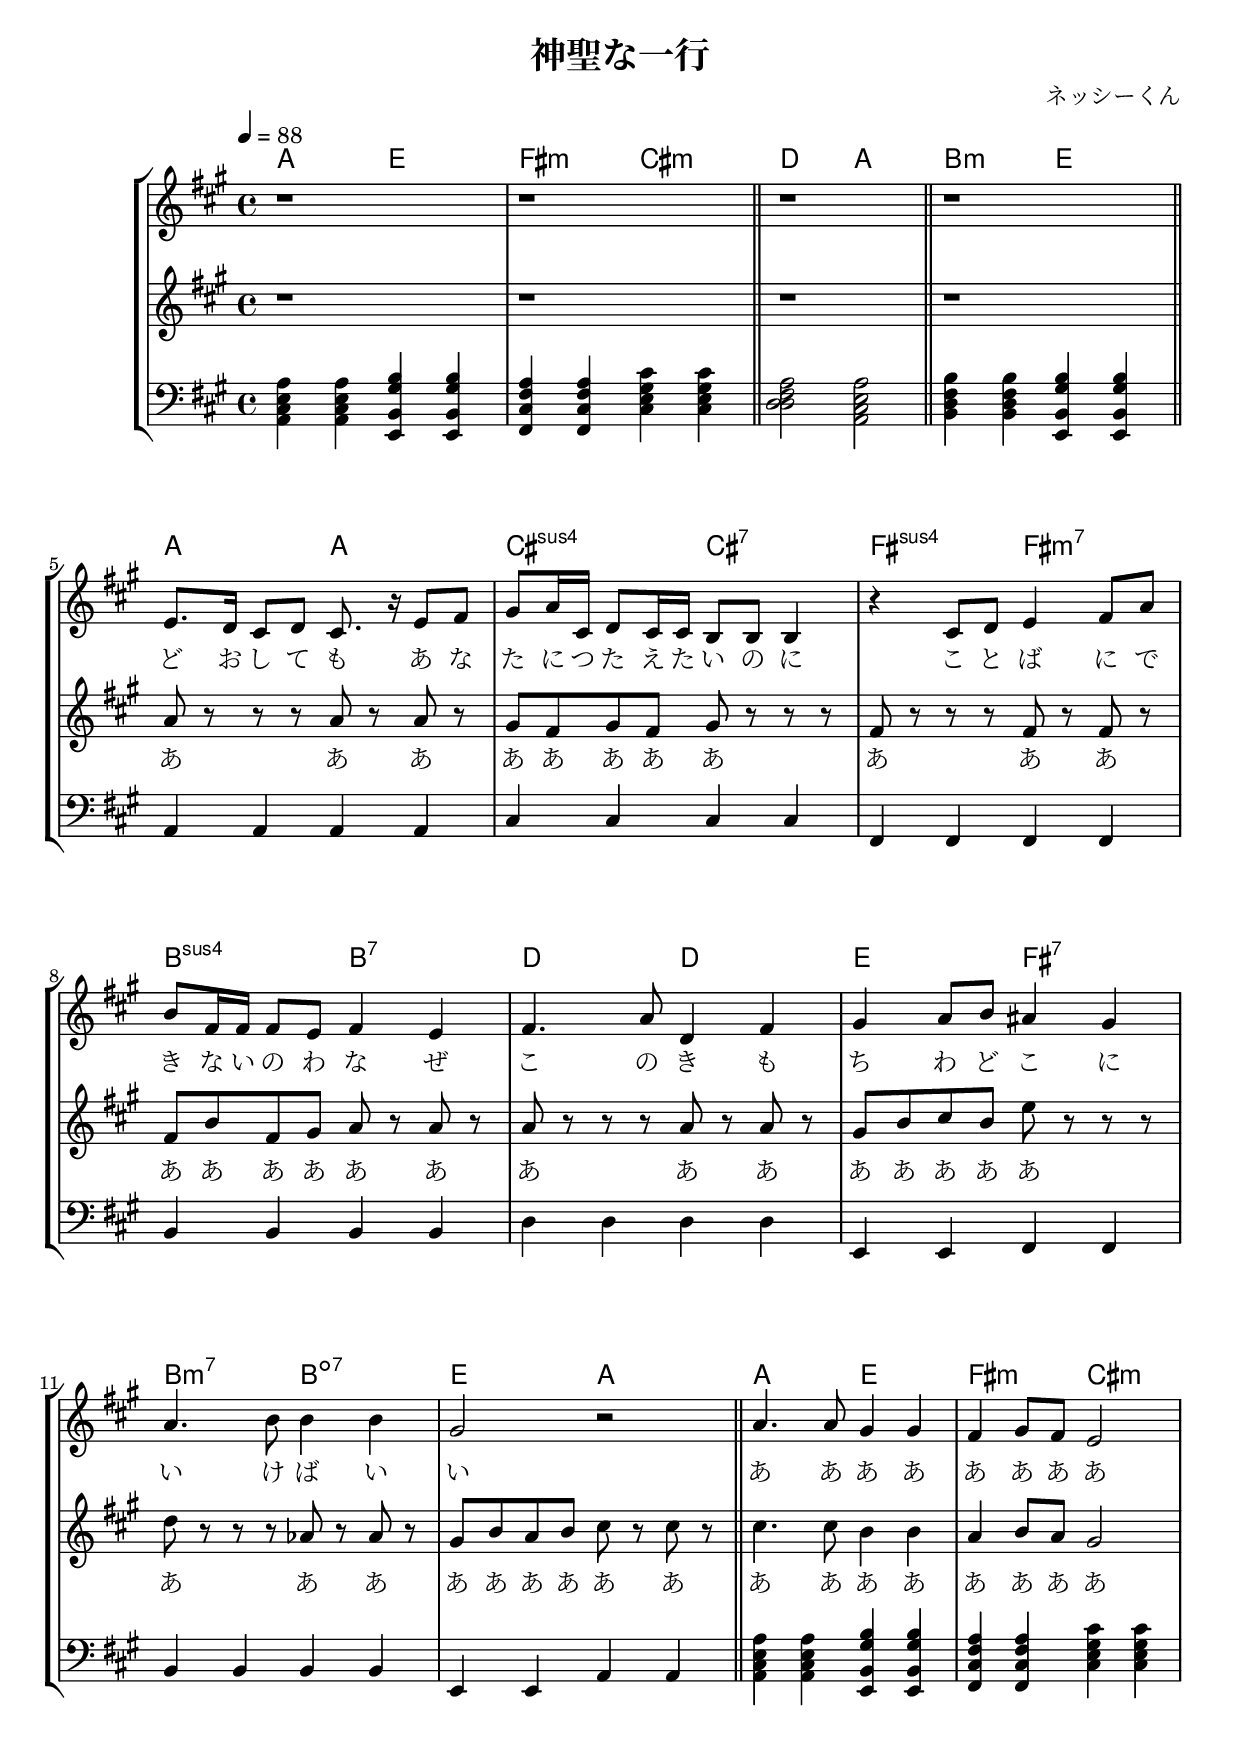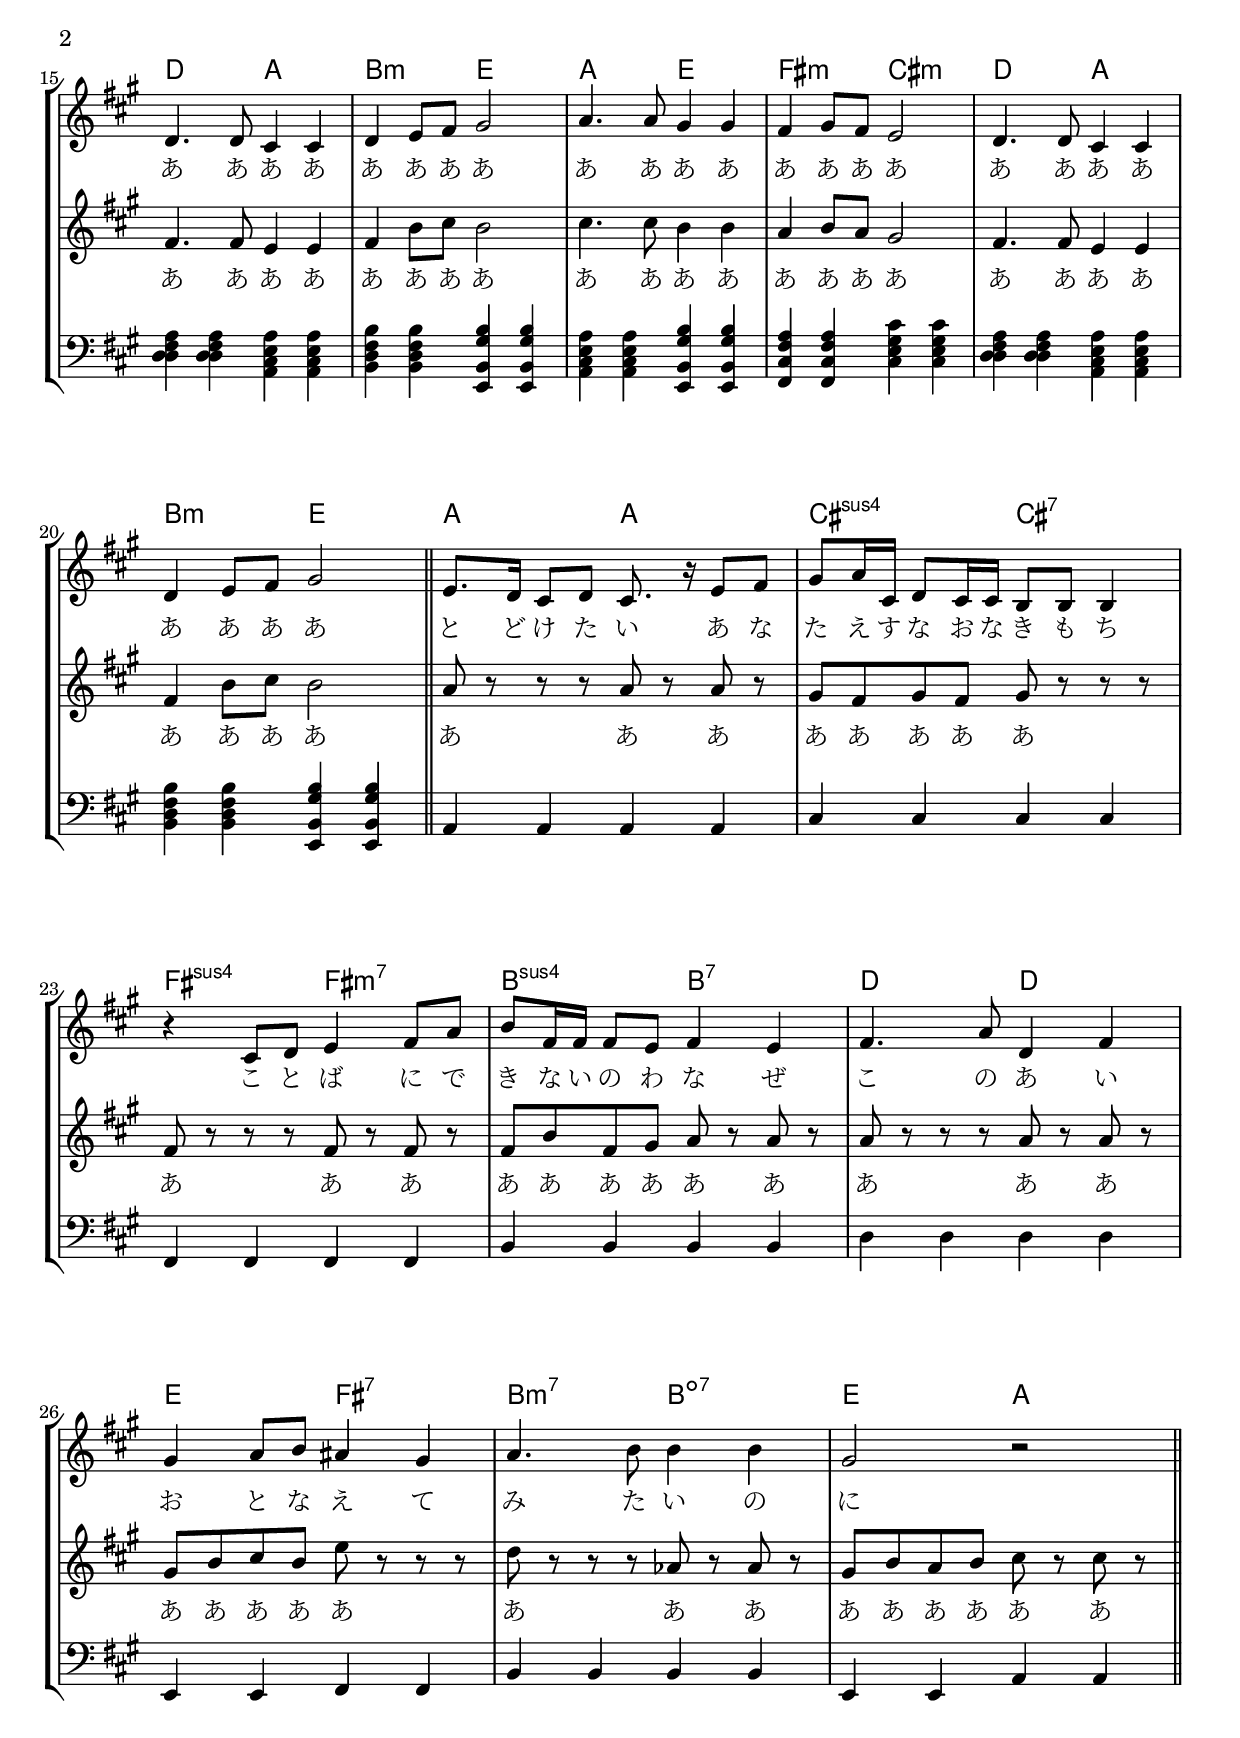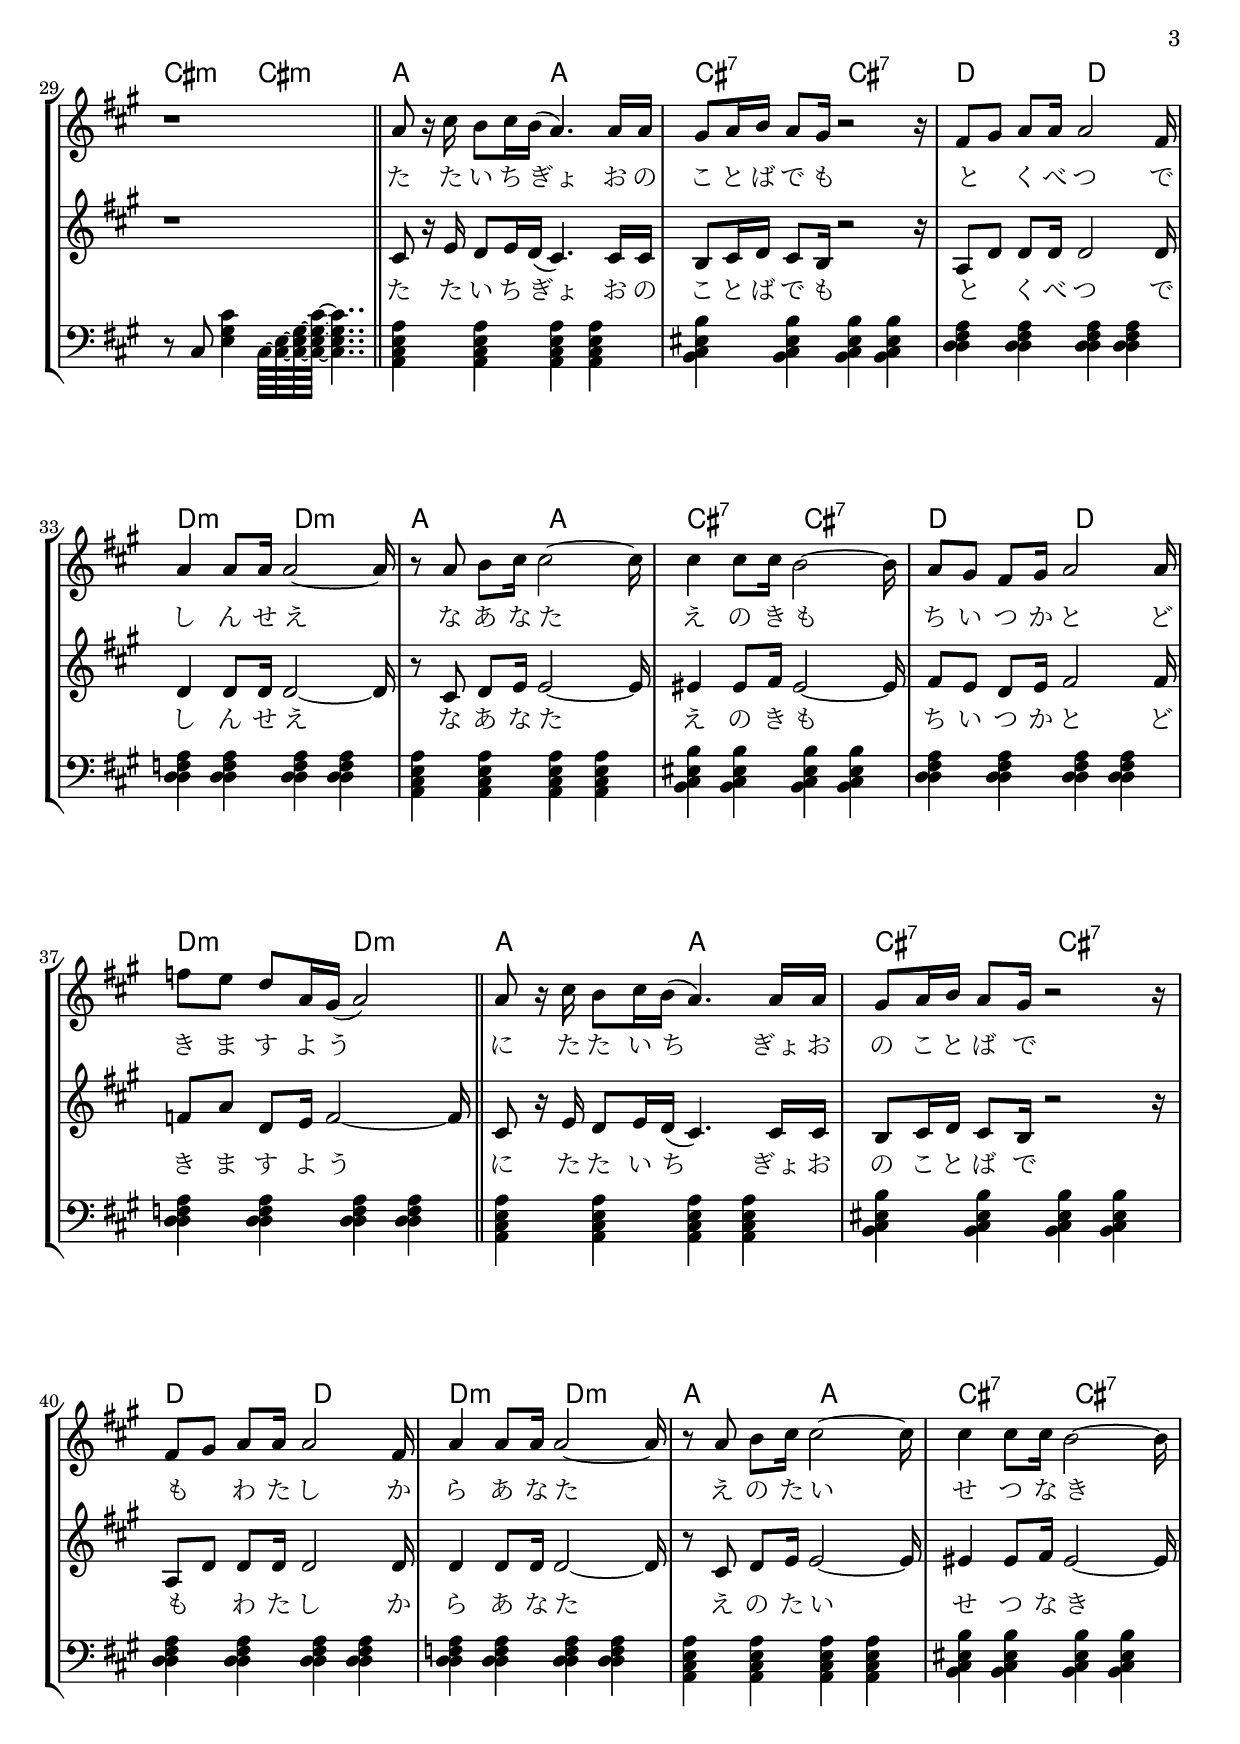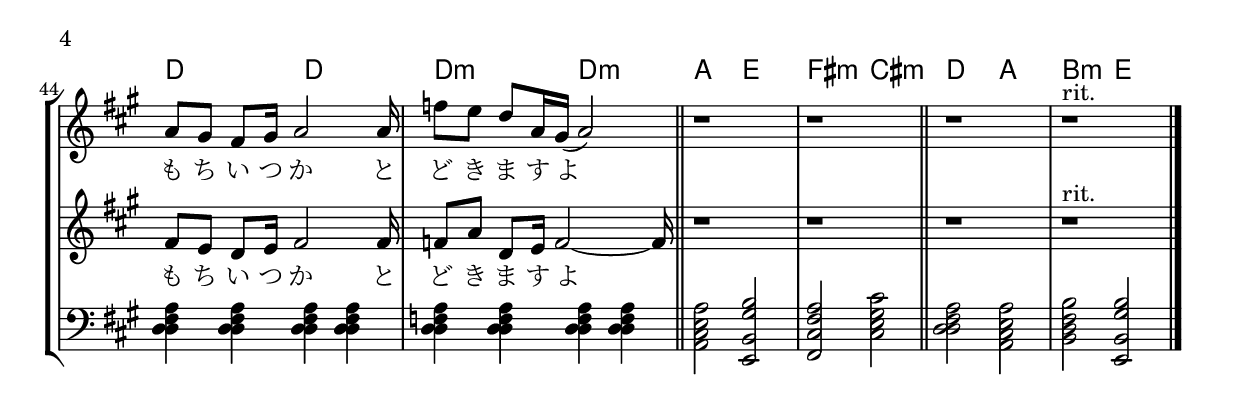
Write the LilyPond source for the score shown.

\version "2.12.1"

\header {
	title = \markup {神聖な一行}
	composer = \markup \center-column {ネッシーくん}
}

harmony = \chordmode {
	a2 e fis:m cis:m 

	d a 

	b:m e 

	a a cis:sus4 cis:7 fis:sus4 fis:min7 b:sus4 b:7 d d e fis:7 b:min7 b:dim7 e a 

	a e fis:m cis:m d a b:m e a e fis:m cis:m d a b:m e 

	a a cis:sus4 cis:7 fis:sus4 fis:min7 b:sus4 b:7 d d e fis:7 b:min7 b:dim7 e a 

	cis:m cis:m 

	a a cis:7 cis:7 d d d:m d:m a a cis:7 cis:7 d d d:m d:m 

	a a cis:7 cis:7 d d d:m d:m a a cis:7 cis:7 d d d:m d:m 

	a e fis:m cis:m 

	d a b:m e 
}

melody = {
	\key a \major
	\tempo 4 = 88
	r1 | r1   
	r1   
	r1   
	\set Staff.midiInstrument = #"fss0.35"
	e'8.  d'16  cis'8  d'8  cis'8.  r16  e'8  fis'8 
	gis'8  a'16  cis'16  d'8  cis'16  cis'16  b8  b8  b4 
	r4  cis'8  d'8  e'4  fis'8  a'8 
	b'8  fis'16  fis'16  fis'8  e'8  fis'4  e'4 
	fis'4.  a'8  d'4  fis'4 
	gis'4  a'8  b'8  ais'4  gis'4 
	a'4.  b'8  b'4  b'4 
	gis'2  r2
	\set Staff.midiInstrument = #"Violin"
	a'4.  a'8  gis'4  gis'4 
	fis'4  gis'8  fis'8  e'2 
	d'4.  d'8  cis'4  cis'4 
	d'4  e'8  fis'8  gis'2 
	a'4.  a'8  gis'4  gis'4 
	fis'4  gis'8  fis'8  e'2 
	d'4.  d'8  cis'4  cis'4 
	d'4  e'8  fis'8  gis'2
	\set Staff.midiInstrument = #"fss0.32"
	e'8.  d'16  cis'8  d'8  cis'8.  r16  e'8  fis'8 
	gis'8  a'16  cis'16  d'8  cis'16  cis'16  b8  b8  b4 
	r4  cis'8  d'8  e'4  fis'8  a'8 
	b'8  fis'16  fis'16  fis'8  e'8  fis'4  e'4 
	fis'4.  a'8  d'4  fis'4 
	gis'4  a'8  b'8  ais'4  gis'4 
	a'4.  b'8  b'4  b'4 
	gis'2  r2
	r1   
	\set Staff.midiInstrument = #"fss0.35"
	a'8  r16  cis''16  b'8  cis''16  b'16  (a'4.)  a'16  a'16 
	gis'8  a'16  b'16  a'8  gis'16  r2~r16 
	fis'8  gis'8  a'8  a'16  a'2  fis'16 
	a'4  a'8  a'16  a'2~a'16 
	r8  a'8  b'8  cis''16  cis''2~cis''16 
	cis''4  cis''8  cis''16  b'2~b'16 
	a'8  gis'8  fis'8  gis'16  a'2  a'16 
	f''8  e''8  d''8  a'16  gis'16  (a'2)
	\set Staff.midiInstrument = #"fss0.35"
	a'8  r16  cis''16  b'8  cis''16  b'16  (a'4.)  a'16  a'16 
	gis'8  a'16  b'16  a'8  gis'16  r2~r16 
	fis'8  gis'8  a'8  a'16  a'2  fis'16 
	a'4  a'8  a'16  a'2~a'16 
	r8  a'8  b'8  cis''16  cis''2~cis''16 
	cis''4  cis''8  cis''16  b'2~b'16 
	a'8  gis'8  fis'8  gis'16  a'2  a'16 
	f''8  e''8  d''8  a'16  gis'16  (a'2)
	r1 | r1   
	r1 | r1^"rit." \bar "|."
}

words = \lyricmode {
	
	
	
	ど  お  し  て  も  あ  な  た  に  つ  た  え  た  い  の  に  こ  と  ば  に  で  き  な  い  の  わ  な  ぜ  こ  の  き  も  ち  わ  ど  こ  に  い  け  ば  い  い  
	あ  あ  あ  あ  あ  あ  あ  あ  あ  あ  あ  あ  あ  あ  あ  あ  あ  あ  あ  あ  あ  あ  あ  あ  あ  あ  あ  あ  あ  あ  あ  あ  
	と  ど  け  た  い  あ  な  た  え  す  な  お  な  き  も  ち  こ  と  ば  に  で  き  な  い  の  わ  な  ぜ  こ  の  あ  い  お  と  な  え  て  み  た  い  の  に  
	
	た  た  い  ち  ぎょ  お  の  こ  と  ば  で  も  と  く  べ  つ  で  し  ん  せ  え  な  あ  な  た  え  の  き  も  ち  い  つ  か  と  ど  き  ま  す  よ  う  に  
	た  た  い  ち  ぎょ  お  の  こ  と  ば  で  も  わ  た  し  か  ら  あ  な  た  え  の  た  い  せ  つ  な  き  も  ち  い  つ  か  と  ど  き  ま  す  よ  う  に  
	
	
}

secondmelody = {
	\key a \major
	\tempo 4 = 88
	r1 | r1   
	r1   
	r1   
	\set Staff.midiInstrument = #"Electric Grand"
	a'8  r8  r8  r8  a'8  r8  a'8  r8 
	gis'8  fis'8  gis'8  fis'8  gis'8  r8  r8  r8 
	fis'8  r8  r8  r8  fis'8  r8  fis'8  r8 
	fis'8  b'8  fis'8  gis'8  a'8  r8  a'8  r8 
	a'8  r8  r8  r8  a'8  r8  a'8  r8 
	gis'8  b'8  cis''8  b'8  e''8  r8  r8  r8 
	d''8  r8  r8  r8  as'8  r8  as'8  r8 
	gis'8  b'8  a'8  b'8  cis''8  r8  cis''8  r8
	\set Staff.midiInstrument = #"Viola"
	cis''4.  cis''8  b'4  b'4 
	a'4  b'8  a'8  gis'2 
	fis'4.  fis'8  e'4  e'4 
	fis'4  b'8  cis''8  b'2 
	cis''4.  cis''8  b'4  b'4 
	a'4  b'8  a'8  gis'2 
	fis'4.  fis'8  e'4  e'4 
	fis'4  b'8  cis''8  b'2
	\set Staff.midiInstrument = #"Electric Grand"
	a'8  r8  r8  r8  a'8  r8  a'8  r8 
	gis'8  fis'8  gis'8  fis'8  gis'8  r8  r8  r8 
	fis'8  r8  r8  r8  fis'8  r8  fis'8  r8 
	fis'8  b'8  fis'8  gis'8  a'8  r8  a'8  r8 
	a'8  r8  r8  r8  a'8  r8  a'8  r8 
	gis'8  b'8  cis''8  b'8  e''8  r8  r8  r8 
	d''8  r8  r8  r8  as'8  r8  as'8  r8 
	gis'8  b'8  a'8  b'8  cis''8  r8  cis''8  r8
	r1   
	\set Staff.midiInstrument = #"fss0.32"
	cis'8  r16  e'16  d'8  e'16  d'16  (cis'4.)  cis'16  cis'16 
	b8  cis'16  d'16  cis'8  b16  r2~r16 
	a8  d'8  d'8  d'16  d'2  d'16 
	d'4  d'8  d'16  d'2~d'16 
	r8  cis'8  d'8  e'16  e'2~e'16 
	eis'4  eis'8  fis'16  eis'2~eis'16 
	fis'8  e'8  d'8  e'16  fis'2  fis'16 
	f'8  a'8  d'8  e'16  f'2~f'16
	\set Staff.midiInstrument = #"fss0.32"
	cis'8  r16  e'16  d'8  e'16  d'16  (cis'4.)  cis'16  cis'16 
	b8  cis'16  d'16  cis'8  b16  r2~r16 
	a8  d'8  d'8  d'16  d'2  d'16 
	d'4  d'8  d'16  d'2~d'16 
	r8  cis'8  d'8  e'16  e'2~e'16 
	eis'4  eis'8  fis'16  eis'2~eis'16 
	fis'8  e'8  d'8  e'16  fis'2  fis'16 
	f'8  a'8  d'8  e'16  f'2~f'16
	r1 | r1   
	r1 | r1^"rit." \bar "|."
}

secondwords = \lyricmode {
	
	
	
	あ  あ  あ  あ  あ  あ  あ  あ  あ  あ  あ  あ  あ  あ  あ  あ  あ  あ  あ  あ  あ  あ  あ  あ  あ  あ  あ  あ  あ  あ  あ  あ  あ  あ  
	あ  あ  あ  あ  あ  あ  あ  あ  あ  あ  あ  あ  あ  あ  あ  あ  あ  あ  あ  あ  あ  あ  あ  あ  あ  あ  あ  あ  あ  あ  あ  あ  
	あ  あ  あ  あ  あ  あ  あ  あ  あ  あ  あ  あ  あ  あ  あ  あ  あ  あ  あ  あ  あ  あ  あ  あ  あ  あ  あ  あ  あ  あ  あ  あ  あ  あ  
	
	た  た  い  ち  ぎょ  お  の  こ  と  ば  で  も  と  く  べ  つ  で  し  ん  せ  え  な  あ  な  た  え  の  き  も  ち  い  つ  か  と  ど  き  ま  す  よ  う  に  
	た  た  い  ち  ぎょ  お  の  こ  と  ば  で  も  わ  た  し  か  ら  あ  な  た  え  の  た  い  せ  つ  な  き  も  ち  い  つ  か  と  ど  き  ま  す  よ  う  に  
	
	
}

tempochange = {
	\tempo 4 = 88
	r1 | r1 \bar "||"
	\tempo 4 = 88
	r1 \bar "||"
	\tempo 4 = 88
	r1 \bar "||"
	\tempo 4 = 88
	r1 | r1 | r1 | r1 | r1 | r1 | r1 | r1 \bar "||"
	\tempo 4 = 88
	r1 | r1 | r1 | r1 | r1 | r1 | r1 | r1 \bar "||"
	\tempo 4 = 88
	r1 | r1 | r1 | r1 | r1 | r1 | r1 | r1 \bar "||"
	\tempo 4 = 88
	r1 \bar "||"
	\tempo 4 = 88
	r1 | r1 | r1 | r1 | r1 | r1 | r1 | r1 \bar "||"
	\tempo 4 = 88
	r1 | r1 | r1 | r1 | r1 | r1 | r1 | r1 \bar "||"
	\tempo 4 = 88
	r1 | r1 \bar "||"
	\tempo 4 = 88
	r1 | \tempo 4 = 66 r2 \tempo 4 = 58 r2 \bar "|."
}

mainacc = {
	\clef bass
	\set Staff.midiInstrument = #"String Ensemble 1"
	\key a \major
	\tempo 4 = 88
	<a, cis e a>4 <a, cis e a>4
	<e, b, gis b>4 <e, b, gis b>4
	<fis, cis fis a>4 <fis, cis fis a>4
	<cis e gis cis'>4 <cis e gis cis'>4
	\bar "||"

	\set Staff.midiInstrument = #"String Ensemble 1"
	<d d fis a>2
	<a, cis e a>2
	\bar "||"

	\set Staff.midiInstrument = #"String Ensemble 1"
	<d b, fis b>4 <d b, fis b>4
	<e, b, gis b>4 <e, b, gis b>4
	\bar "||"

	\set Staff.midiInstrument = #"Contrabass"
	a,4 a,4
	a,4 a,4
	cis4 cis4
	cis4 cis4
	fis,4 fis,4
	fis,4 fis,4
	b,4 b,4
	b,4 b,4
	d4 d4
	d4 d4
	e,4 e,4
	fis,4 fis,4
	b,4 b,4
	b,4 b,4
	e,4 e,4
	a,4 a,4
	\bar "||"

	\set Staff.midiInstrument = #"String Ensemble 1"
	<a, cis e a>4 <a, cis e a>4
	<e, b, gis b>4 <e, b, gis b>4
	<fis, cis fis a>4 <fis, cis fis a>4
	<cis e gis cis'>4 <cis e gis cis'>4
	<d d fis a>4 <d d fis a>4
	<a, cis e a>4 <a, cis e a>4
	<d b, fis b>4 <d b, fis b>4
	<e, b, gis b>4 <e, b, gis b>4
	<a, cis e a>4 <a, cis e a>4
	<e, b, gis b>4 <e, b, gis b>4
	<fis, cis fis a>4 <fis, cis fis a>4
	<cis e gis cis'>4 <cis e gis cis'>4
	<d d fis a>4 <d d fis a>4
	<a, cis e a>4 <a, cis e a>4
	<d b, fis b>4 <d b, fis b>4
	<e, b, gis b>4 <e, b, gis b>4
	\bar "||"

	\set Staff.midiInstrument = #"Contrabass"
	a,4 a,4
	a,4 a,4
	cis4 cis4
	cis4 cis4
	fis,4 fis,4
	fis,4 fis,4
	b,4 b,4
	b,4 b,4
	d4 d4
	d4 d4
	e,4 e,4
	fis,4 fis,4
	b,4 b,4
	b,4 b,4
	e,4 e,4
	a,4 a,4
	\bar "||"

	\set Staff.midiInstrument = #"Acoustic grand"
	r8 cis8 <e gis cis'>4
	cis64~ <cis~ e~> <cis~ e~ gis~> <cis e gis cis'>~ <cis e gis cis'>4..
	\bar "||"

	\set Staff.midiInstrument = #"String Ensemble 1"
	<a, cis e a>4 <a, cis e a>4
	<a, cis e a>4 <a, cis e a>4
	<cis b, eis b>4 <cis b, eis b>4
	<cis b, eis b>4 <cis b, eis b>4
	<d d fis a>4 <d d fis a>4
	<d d fis a>4 <d d fis a>4
	<d d f a>4 <d d f a>4
	<d d f a>4 <d d f a>4
	<a, cis e a>4 <a, cis e a>4
	<a, cis e a>4 <a, cis e a>4
	<cis b, eis b>4 <cis b, eis b>4
	<cis b, eis b>4 <cis b, eis b>4
	<d d fis a>4 <d d fis a>4
	<d d fis a>4 <d d fis a>4
	<d d f a>4 <d d f a>4
	<d d f a>4 <d d f a>4
	\bar "||"

	\set Staff.midiInstrument = #"String Ensemble 1"
	<a, cis e a>4 <a, cis e a>4
	<a, cis e a>4 <a, cis e a>4
	<cis b, eis b>4 <cis b, eis b>4
	<cis b, eis b>4 <cis b, eis b>4
	<d d fis a>4 <d d fis a>4
	<d d fis a>4 <d d fis a>4
	<d d f a>4 <d d f a>4
	<d d f a>4 <d d f a>4
	<a, cis e a>4 <a, cis e a>4
	<a, cis e a>4 <a, cis e a>4
	<cis b, eis b>4 <cis b, eis b>4
	<cis b, eis b>4 <cis b, eis b>4
	<d d fis a>4 <d d fis a>4
	<d d fis a>4 <d d fis a>4
	<d d f a>4 <d d f a>4
	<d d f a>4 <d d f a>4
	\bar "||"

	\set Staff.midiInstrument = #"String Ensemble 1"
	<a, cis e a>2
	<e, b, gis b>2
	<fis, cis fis a>2
	<cis e gis cis'>2
	\bar "||"

	\set Staff.midiInstrument = #"String Ensemble 1"
	<d d fis a>2
	<a, cis e a>2
	<d b, fis b>2
	<e, b, gis b>2
	\bar "|."
}

subacc = {
	\clef bass
	\set Staff.midiInstrument = #"Piccolo"
	\key a \major
	\tempo 4 = 88
	a,8 cis8 e8 a8
	e,8 b,8 gis8 b8
	fis,8 cis8 fis8 a8
	cis8 e8 gis8 cis'8
	\bar "||"

	\set Staff.midiInstrument = #"Piccolo"
	d8 a fis d
	a,8 a e cis
	\bar "||"

	\set Staff.midiInstrument = #"Piccolo"
	d8 b fis b,
	e,8 b gis b,
	\bar "||"

	\set Staff.midiInstrument = #"Pan Flute"
	a,16 <cis e a>16 <cis e a>16 a,16   <cis e a>16 <cis e a>16 a,16 <cis e a>16
	a,16 <cis e a>16 <cis e a>16 a,16   <cis e a>16 <cis e a>16 a,16 <cis e a>16
	cis16 <fis gis cis'>16 <fis gis cis'>16 cis16   <fis gis cis'>16 <fis gis cis'>16 cis16 <fis gis cis'>16
	cis16 <b, eis b>16 <b, eis b>16 cis16   <b, eis b>16 <b, eis b>16 cis16 <b, eis b>16
	fis,16 <cis fis b>16 <cis fis b>16 fis,16   <cis fis b>16 <cis fis b>16 fis,16 <cis fis b>16
	fis,16 <cis e a>16 <cis e a>16 fis,16   <cis e a>16 <cis e a>16 fis,16 <cis e a>16
	b,16 <e fis b>16 <e fis b>16 b,16   <e fis b>16 <e fis b>16 b,16 <e fis b>16
	b,16 <b, dis a>16 <b, dis a>16 b,16   <b, dis a>16 <b, dis a>16 b,16 <b, dis a>16
	d16 <d fis a>16 <d fis a>16 d16   <d fis a>16 <d fis a>16 d16 <d fis a>16
	d16 <d fis a>16 <d fis a>16 d16   <d fis a>16 <d fis a>16 d16 <d fis a>16
	e,16 <b, gis b>16 <b, gis b>16 e,16   <b, gis b>16 <b, gis b>16 e,16 <b, gis b>16
	fis,16 <cis e ais>16 <cis e ais>16 fis,16   <cis e ais>16 <cis e ais>16 fis,16 <cis e ais>16
	b,16 <b, d a>16 <b, d a>16 b,16   <b, d a>16 <b, d a>16 b,16 <b, d a>16
	b,16 <d f b>16 <d f b>16 b,16   <d f b>16 <d f b>16 b,16 <d f b>16
	e,16 <b, gis b>16 <b, gis b>16 e,16   <b, gis b>16 <b, gis b>16 e,16 <b, gis b>16
	a,16 <cis e a>16 <cis e a>16 a,16   <cis e a>16 <cis e a>16 a,16 <cis e a>16
	\bar "||"

	\set Staff.midiInstrument = #"Piccolo"
	a,8 a e a
	e,8 b gis b
	fis,8 a fis a
	cis8 cis' gis cis'
	d8 a fis a
	a,8 a e a
	d8 b fis b
	e,8 b gis b
	a,8 a e a
	e,8 b gis b
	fis,8 a fis a
	cis8 cis' gis cis'
	d8 a fis a
	a,8 a e a
	d8 b fis b
	e,8 b gis b
	\bar "||"

	\set Staff.midiInstrument = #"Pan Flute"
	a,4 <cis e a>4
	a,4 <cis e a>4
	cis4 <fis gis cis'>4
	cis4 <b, eis b>4
	fis,4 <cis fis b>4
	fis,4 <cis e a>4
	b,4 <e fis b>4
	b,4 <b, dis a>4
	d4 <d fis a>4
	d4 <d fis a>4
	e,4 <b, gis b>4
	fis,4 <cis e ais>4
	b,4 <b, d a>4
	b,4 <d f b>4
	e,4 <b, gis b>4
	a,4 <cis e a>4
	\bar "||"

	\set Staff.midiInstrument = #"Acoustic grand"
	r2
	r2
	\bar "||"

	\set Staff.midiInstrument = #"Piccolo"
	a,8 cis16 a e a cis8
	<a, cis e a>2
	cis8 b,16 b eis b b,8
	<cis b, eis b>2
	d8 d16 a fis a d8
	<d d fis a>2
	d8 d16 a f a d8
	<d d f a>2
	a,8 cis16 a e a cis8
	<a, cis e a>2
	cis8 b,16 b eis b b,8
	<cis b, eis b>2
	d8 d16 a fis a d8
	<d d fis a>2
	d8 d16 a f a d8
	<d d f a>2
	\bar "||"

	\set Staff.midiInstrument = #"Piccolo"
	a,8 cis16 a e a cis8
	<a, cis e a>2
	cis8 b,16 b eis b b,8
	<cis b, eis b>2
	d8 d16 a fis a d8
	<d d fis a>2
	d8 d16 a f a d8
	<d d f a>2
	a,8 cis16 a e a cis8
	<a, cis e a>2
	cis8 b,16 b eis b b,8
	<cis b, eis b>2
	d8 d16 a fis a d8
	<d d fis a>2
	d8 d16 a f a d8
	<d d f a>2
	\bar "||"

	\set Staff.midiInstrument = #"Acoustic grand"
	r2
	r2
	r2
	r2
	\bar "||"

	\set Staff.midiInstrument = #"Acoustic grand"
	r2
	r2
	r2
	r2
	\bar "|."
}

percA = {
	\drummode {
	r1 |r1 \bar "||"
	r1 \bar "||"
	bd2 r8 bd4 bd8  \bar "||"
	hh8 hh8 hh8 hh8 hh8 hh8 hh8 hh8  |hh8 hh8 hh8 hh8 hh8 hh8 hh8 hh8  |hh8 hh8 hh8 hh8 hh8 hh8 hh8 hh8  |hh8 hh8 hh8 hh8 hh8 hh8 hh8 hh8  |hh8 hh8 hh8 hh8 hh8 hh8 hh8 hh8  |hh8 hh8 hh8 hh8 hh8 hh8 hh8 hh8  |hh8 hh8 hh8 hh8 hh8 hh8 hh8 hh8  |hh8 hh8 hh8 hh8 hh8 hh8 hh4  \bar "||"
	hh8 hh8 hh8 hh8 hh8 hh8 hh8 hh8  |hh8 hh8 hh8 hh8 hh8 hh8 hh8 hh8  |hh8 hh8 hh8 hh8 hh8 hh8 hh8 hh8  |hh8 hh8 hh8 hh8 hh8 hh8 hh8 hh8  |hh8 hh8 hh8 hh8 hh8 hh8 hh8 hh8  |hh8 hh8 hh8 hh8 hh8 hh8 hh8 hh8  |hh8 hh8 hh8 hh8 hh8 hh8 hh8 hh8  |hh8 hh8 hh8 hh8 hh8 hh8 hh4  \bar "||"
	hh8 hh8 hh8 hh8 hh8 hh8 hh8 hh8  |hh8 hh8 hh8 hh8 hh8 hh8 hh8 hh8  |hh8 hh8 hh8 hh8 hh8 hh8 hh8 hh8  |hh8 hh8 hh8 hh8 hh8 hh8 hh8 hh8  |hh8 hh8 hh8 hh8 hh8 hh8 hh8 hh8  |hh8 hh8 hh8 hh8 hh8 hh8 hh8 hh8  |hh8 hh8 hh8 hh8 hh8 hh8 hh8 hh8  |hh8 hh8 hh8 hh8 hh8 hh8 hh4  \bar "||"
	hh8 hh8 hh8 hh8 hh8 hh8 hh4  \bar "||"
	cymr4 cymr4 cymr4 cymr4  |cymr4 cymr8 cymr16 cymr16 cymr4 cymr4  |cymr4 cymr4 cymr4 cymr4  |cymr4 cymr2.  |cymr4 cymr4 cymr4 cymr4  |cymr4 cymr8 cymr16 cymr16 cymr4 cymr4  |cymr4 cymr4 cymr4 cymr4  |cymr4 cymr2.  \bar "||"
	r8 hho8 hho8 hho8 hho8 hho8 hho8 hho8  |hho8 hho8 hho8 hho8 hho8 hho8 hho8 hho8  |r8 hho8 hho8 hho8 hho8 hho8 hho8 hho8  |hho8 hho8 hho8 hho8 hho2  |r8 hho8 hho8 hho8 hho8 hho8 hho8 hho8  |hho8 hho8 hho8 hho8 hho8 hho8 hho8 hho8  |r8 hho8 hho8 hho8 hho8 hho8 hho8 hho8  |hho8 hho8 hho2.  \bar "||"
	r8 hho8 hho8 hho8 hho8 hho8 hho8 hho8  |hho8 hho8 hho2.  \bar "||"
	r1 |r1 \bar "|."
	}
}

percB = {
	\drummode {
	r1 |r1 \bar "||"
	r1 \bar "||"
	r4. ss4. ss4  \bar "||"
	bd4. bd8 bd4. bd8  |bd4. bd8 bd4. bd8  |bd4. bd8 bd4. bd8  |bd4. bd8 bd4. bd8  |bd4. bd8 bd4. bd8  |bd4. bd8 bd4. bd8  |bd4. bd8 bd4. bd8  |bd4. bd8 bd2  \bar "||"
	bd4. bd8 bd4. bd8  |bd4. bd8 bd4. bd8  |bd4. bd8 bd4. bd8  |bd4. bd8 bd4. bd8  |bd4. bd8 bd4. bd8  |bd4. bd8 bd4. bd8  |bd4. bd8 bd4. bd8  |bd4. bd8 bd2  \bar "||"
	bd4. bd8 bd4. bd8  |bd4. bd8 bd4. bd8  |bd4. bd8 bd4. bd8  |bd4. bd8 bd4. bd8  |bd4. bd8 bd4. bd8  |bd4. bd8 bd4. bd8  |bd4. bd8 bd4. bd8  |bd4. bd8 bd2  \bar "||"
	bd4. bd8 bd2  \bar "||"
	r2 sn2  |r2 sn2  |r2 sn2  |r8 sn8 sn2.  |r2 sn2  |r2 sn2  |r2 sn2  |r8 sn8 sn2.  \bar "||"
	r8 sn4 sn4 sn4 sn8  |r8 sn4 sn4 sn4 sn8  |r8 sn4 sn4 sn4 sn8  |r8 sn4 sn8 sn8 sn16 sn4 r16  |r8 sn4 sn4 sn4 sn8  |r8 sn4 sn4 sn4 sn8  |r8 sn4 sn4 sn4 sn8  |r8 sn8. sn16 sn8 sn16 sn16 sn16 sn8. sn8  \bar "||"
	r8 sn4 sn4 sn4 sn8  |r8 sn8. sn16 sn8 sn16 sn16 sn16 sn8. sn8  \bar "||"
	r1 |r1 \bar "|."
	}
}

percC = {
	\drummode {
	r1 |r1 \bar "||"
	r1 \bar "||"
	cymr8 cymr8 cymr8 cymr8 cymr8 cymr8 cymr8 cymr8  \bar "||"
	r8 ss4 ss8 ss4. ss8  |r8 ss4 ss8 ss2  |r8 ss4 ss8 ss4. ss8  |r8 ss4 ss8 ss4. ss8  |r8 ss4 ss8 ss4. ss8  |r8 ss4 ss8 ss2  |r8 ss4 ss8 ss4. ss8  |r8 ss4 ss8 ss2  \bar "||"
	r8 ss4 ss8 ss4. ss8  |r8 ss4 ss8 ss2  |r8 ss4 ss8 ss4. ss8  |r8 ss4 ss8 ss4. ss8  |r8 ss4 ss8 ss4. ss8  |r8 ss4 ss8 ss2  |r8 ss4 ss8 ss4. ss8  |r8 ss4 ss8 ss2  \bar "||"
	r8 ss4 ss8 ss4. ss8  |r8 ss4 ss8 ss2  |r8 ss4 ss8 ss4. ss8  |r8 ss4 ss8 ss4. ss8  |r8 ss4 ss8 ss4. ss8  |r8 ss4 ss8 ss2  |r8 ss4 ss8 ss4. ss8  |r8 ss4 ss8 ss2  \bar "||"
	r8 ss4 ss8 ss2  \bar "||"
	bd2. r8 bd8  |bd2. r8 bd8  |bd2. r8 bd8  |bd4. bd8 bd4. bd8  |bd2. r8 bd8  |bd2. r8 bd8  |bd2. r8 bd8  |bd2 r8 bd4.  \bar "||"
	bd4 bd4 bd8. bd8 bd8.  |bd4 bd4 bd8. bd8 bd8.  |bd4 bd4 bd8. bd8 bd8.  |bd4 bd4 r16 bd4. r16  |bd4 bd4 bd8. bd8 bd8.  |bd4 bd4 bd8. bd8 bd8.  |bd4 bd4 bd8. bd8 bd8.  |bd8 bd8 bd8. bd8. bd8 bd8 bd8  \bar "||"
	bd4 bd4 bd8. bd8 bd8.  |bd8 bd8 bd8. bd8. bd8 bd8 bd8  \bar "||"
	r1 |r1 \bar "|."
	}
}

percD = {
	\drummode {
	r1 |r1 \bar "||"
	r1 \bar "||"
	r1 \bar "||"
	r8 hhp2 r8 hhp4  |r8 hhp2 r8 hhp4  |r8 hhp2 r8 hhp4  |r8 hhp2 r8 hhp4  |r8 hhp2 r8 hhp4  |r8 hhp2 r8 hhp4  |r8 hhp2 r8 hhp4  |r8 hhp2 r8 hhp4  \bar "||"
	r8 hhp2 r8 hhp4  |r8 hhp2 r8 hhp4  |r8 hhp2 r8 hhp4  |r8 hhp2 r8 hhp4  |r8 hhp2 r8 hhp4  |r8 hhp2 r8 hhp4  |r8 hhp2 r8 hhp4  |r8 hhp2 r8 hhp4  \bar "||"
	r8 hhp2 r8 hhp4  |r8 hhp2 r8 hhp4  |r8 hhp2 r8 hhp4  |r8 hhp2 r8 hhp4  |r8 hhp2 r8 hhp4  |r8 hhp2 r8 hhp4  |r8 hhp2 r8 hhp4  |r8 hhp2 r8 hhp4  \bar "||"
	r8 hhp2 r8 hhp4  \bar "||"
	r1 |r1 |r1 |r2 r8 tommh8 tommh4  |r1 |r1 |r1 |r8. tommh8. tommh2 r8  \bar "||"
	cymc1  |r1  |cymc1  |r1  |cymc1  |r1  |cymc1  |r1  \bar "||"
	cymc1  |r1  \bar "||"
	r1 |r1 \bar "|."
	}
}

percE = {
	\drummode {
	r1 |r1 \bar "||"
	r1 \bar "||"
	r1 \bar "||"
	r1  |r1  |r1  |r2 r8 cymr8 cymr4  |r1  |r1  |r1  |r2 r8 cymr8 cymr4  \bar "||"
	r1  |r1  |r1  |r2 r8 cymr8 cymr4  |r1  |r1  |r1  |r2 r8 cymr8 cymr4  \bar "||"
	r1  |r1  |r1  |r2 r8 cymr8 cymr4  |r1  |r1  |r1  |r2 r8 cymr8 cymr4  \bar "||"
	r2 r8 cymr8 cymr4  \bar "||"
	r1 |r1 |r1 |r2. r8 toml8  |r1 |r1 |r1 |r2. toml8 toml8  \bar "||"
	r1 |r1 |r1 |r2. tommh16 tommh8.  |r1 |r1 |r1 |r2. tommh16 tommh8.  \bar "||"
	r1 |r1 \bar "||"
	r1 |r1 \bar "|."
	}
}

percF = {
	\drummode {
	r1 | r1 \bar "||"
	r1 \bar "||"
	r1 \bar "||"
	r1 | r1 | r1 | r1 | r1 | r1 | r1 | r1 \bar "||"
	r1 | r1 | r1 | r1 | r1 | r1 | r1 | r1 \bar "||"
	r1 | r1 | r1 | r1 | r1 | r1 | r1 | r1 \bar "||"
	r1 \bar "||"
	r1 |r1 |r1 |r1 |r1 |r1 |r1 |hho1  \bar "||"
	r1 |r1 |r1 |r2. r8 tomfh16 tomfh16  |r1 |r1 |r1 |r2. r8 tomfh8  \bar "||"
	r1 |r2. r8 tomfh8  \bar "||"
	r1 | r1 \bar "|."
	}
}

percG = {
	\drummode {
	r1 | r1 \bar "||"
	r1 \bar "||"
	r1 \bar "||"
	r1 | r1 | r1 | r1 | r1 | r1 | r1 | r1 \bar "||"
	r1 | r1 | r1 | r1 | r1 | r1 | r1 | r1 \bar "||"
	r1 | r1 | r1 | r1 | r1 | r1 | r1 | r1 \bar "||"
	r1 \bar "||"
	r1 | r1 | r1 | r1 | r1 | r1 | r1 | r1 \bar "||"
	r1 |r1 |r1 |r1 |r1 |r1 |r1 |r2. tomml16 tomml8.  \bar "||"
	r1 |r2. tomml16 tomml8.  \bar "||"
	r1 | r1 \bar "|."
	}
}

\score {
	<<
		\new StaffGroup <<
			\new ChordNames {\harmony}
			\new Voice = "melody" {\melody}
			\new Lyrics \lyricsto "melody" \words
			\new Voice = "secondmelody" {\secondmelody}
			\new Lyrics \lyricsto "secondmelody" \secondwords
			\new Staff = "mainacc" {\mainacc}
		>>
	>>
	\layout { }
}
